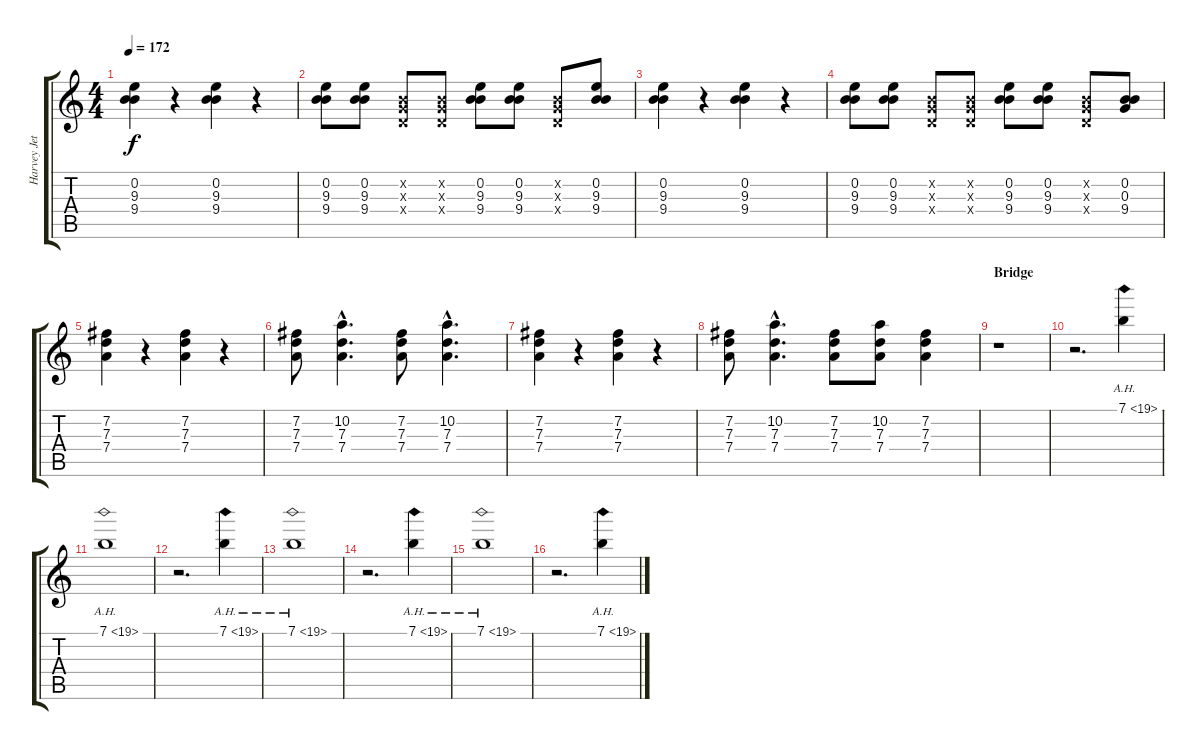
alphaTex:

\track ("Harvey Jett  " "Harvey Jet") {instrument acousticguitarsteel}
\staff {score tabs}
\tuning (E4 B3 G3 D3 A2 E2) {hide}
\ts (4 4)
\tempo 172
\clef g2
\ks c
(0.2 9.3 9.4).4{dy f} r.4 (0.2 9.3 9.4).4 r.4 |
(0.2 9.3 9.4).8 (0.2 9.3 9.4).8 (0.2{x} 0.3{x} 0.4{x}).8 (0.2{x} 0.3{x} 0.4{x}).8 (0.2 9.3 9.4).8 (0.2 9.3 9.4).8 (0.2{x} 0.3{x} 0.4{x}).8 (0.2 9.3 9.4).8 |
(0.2 9.3 9.4).4 r.4 (0.2 9.3 9.4).4 r.4 |
(0.2 9.3 9.4).8 (0.2 9.3 9.4).8 (0.2{x} 0.3{x} 0.4{x}).8 (0.2{x} 0.3{x} 0.4{x}).8 (0.2 9.3 9.4).8 (0.2 9.3 9.4).8 (0.2{x} 0.3{x} 0.4{x}).8 (0.2 0.3 9.4).8 |
(7.2 7.3 7.4).4 r.4 (7.2 7.3 7.4).4 r.4 |
(7.2 7.3 7.4).8 (10.2{hac} 7.3{hac} 7.4{hac}).4{d} (7.2 7.3 7.4).8 (10.2{hac} 7.3{hac} 7.4{hac}).4{d} |
(7.2 7.3 7.4).4 r.4 (7.2 7.3 7.4).4 r.4 |
(7.2 7.3 7.4).8 (10.2{hac} 7.3{hac} 7.4{hac}).4{d} (7.2 7.3 7.4).8 (10.2 7.3 7.4).8 (7.2 7.3 7.4).4 |
\section ("" "Bridge")
r.1 |
r.2{d} 7.1{ah 12}.4 |
7.1{ah 12}.1 |
r.2{d} 7.1{ah 12}.4 |
7.1{ah 12}.1 |
r.2{d} 7.1{ah 12}.4 |
7.1{ah 12}.1 |
r.2{d} 7.1{ah 12}.4
